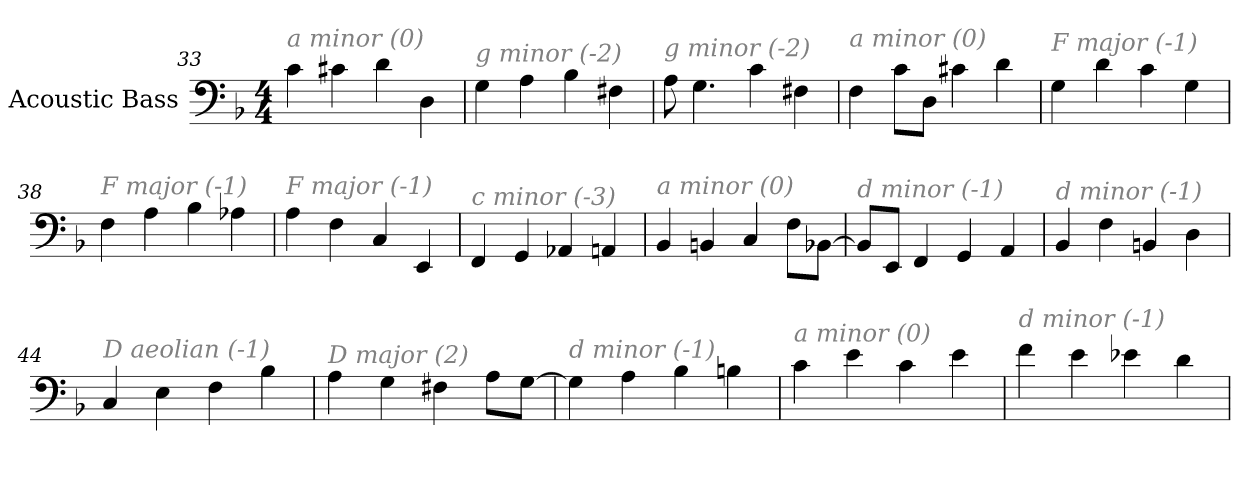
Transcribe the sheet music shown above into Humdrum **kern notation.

**kern
*part1
*staff1
*I"Acoustic Bass
*clefF4
*ITrd7c12
*k[b-]
*F:
*M4/4
=33
!LO:TX:i:color=#808080:t=a minor (0)
4C
4C#X
4D
4DD
=34
!LO:TX:i:color=#808080:t=g minor (-2)
4GG
4AA
4BB-
4FF#X
=35
!LO:TX:i:color=#808080:t=g minor (-2)
8AA
4.GG
4C
4FF#X
=36
!LO:TX:i:color=#808080:t=a minor (0)
4FF
8CL
8DDJ
4C#X
4D
=37
!LO:TX:i:color=#808080:t=F major (-1)
4GG
4D
4C
4GG
=38
!LO:TX:i:color=#808080:t=F major (-1)
4FF
4AA
4BB-
4AA-X
=39
!LO:TX:i:color=#808080:t=F major (-1)
4AA
4FF
4CC
4EEE
=40
!LO:TX:i:color=#808080:t=c minor (-3)
4FFF
4GGG
4AAA-X
4AAAn
=41
!LO:TX:i:color=#808080:t=a minor (0)
4BBB-
4BBBn
4CC
8FFL
[8BBB-XJ
=42
!LO:TX:i:color=#808080:t=d minor (-1)
8BBB-L]
8EEEJ
4FFF
4GGG
4AAA
=43
!LO:TX:i:color=#808080:t=d minor (-1)
4BBB-
4FF
4BBBn
4DD
=44
!LO:TX:i:color=#808080:t=D aeolian (-1)
4CC
4EE
4FF
4BB-
=45
!LO:TX:i:color=#808080:t=D major (2)
4AA
4GG
4FF#X
8AAL
[8GGJ
=46
!LO:TX:i:color=#808080:t=d minor (-1)
4GG]
4AA
4BB-
4BBn
=47
!LO:TX:i:color=#808080:t=a minor (0)
4C
4E
4C
4E
=48
!LO:TX:i:color=#808080:t=d minor (-1)
4F
4E
4E-X
4D
=
*-
